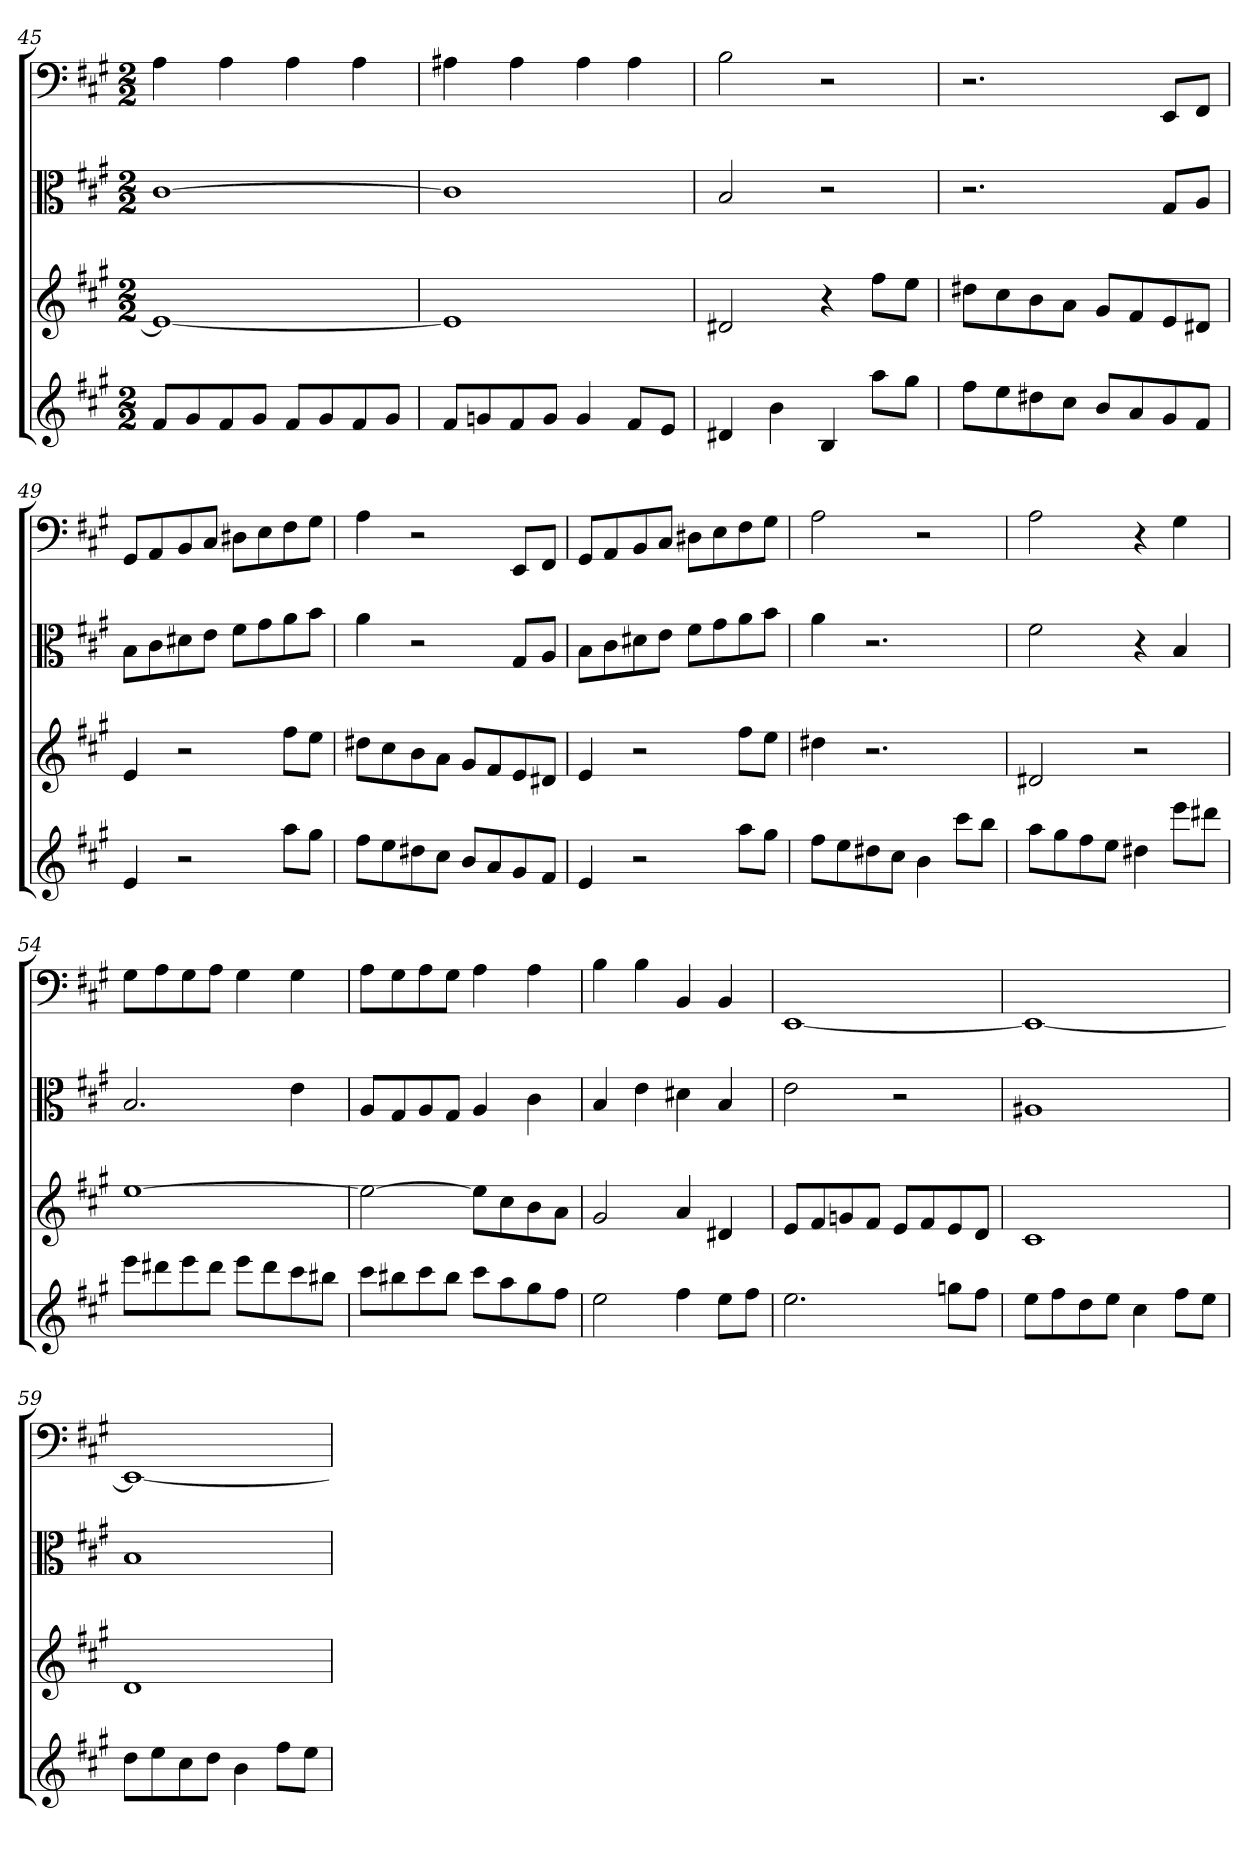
**kern	**kern	**kern	**kern
*part4	*part3	*part2	*part1
*staff4	*staff3	*staff2	*staff1
*	*	*clefC3	*clefF4
*k[f#c#g#]	*k[f#c#g#]	*k[f#c#g#]	*k[f#c#g#]
*A:	*A:	*A:	*A:
*M2/2	*M2/2	*M2/2	*M2/2
=45	=45	=45	=45
8f#L	1e_	[1c#	4A
8g#	.	.	.
8f#	.	.	4A
8g#J	.	.	.
8f#L	.	.	4A
8g#	.	.	.
8f#	.	.	4A
8g#J	.	.	.
=46	=46	=46	=46
8f#L	1e]	1c#]	4A#X
8gn	.	.	.
8f#	.	.	4A#
8gJ	.	.	.
4g	.	.	4A#
8f#L	.	.	4A#
8eJ	.	.	.
=47	=47	=47	=47
4d#X	2d#X	2B	2B
4b	.	.	.
4B	4r	2r	2r
8aaL	8ff#L	.	.
8gg#J	8eeJ	.	.
=48	=48	=48	=48
8ff#L	8dd#XL	2.r	2.r
8ee	8cc#	.	.
8dd#X	8b	.	.
8cc#J	8aJ	.	.
8bL	8g#L	.	.
8a	8f#	.	.
8g#	8e	8G#/L	8EE/L
8f#J	8d#XJ	8A/J	8FF#/J
=49	=49	=49	=49
4e	4e	8B\L	8GG#/L
.	.	8c#\	8AA/
2r	2r	8d#X\	8BB/
.	.	8e\J	8C#/J
.	.	8f#\L	8D#X\L
.	.	8g#\	8E\
8aaL	8ff#L	8a\	8F#\
8gg#J	8eeJ	8b\J	8G#\J
=50	=50	=50	=50
8ff#L	8dd#XL	4a	4A
8ee	8cc#	.	.
8dd#X	8b	2r	2r
8cc#J	8aJ	.	.
8bL	8g#L	.	.
8a	8f#	.	.
8g#	8e	8G#/L	8EE/L
8f#J	8d#XJ	8A/J	8FF#/J
=51	=51	=51	=51
4e	4e	8B\L	8GG#/L
.	.	8c#\	8AA/
2r	2r	8d#X\	8BB/
.	.	8e\J	8C#/J
.	.	8f#\L	8D#X\L
.	.	8g#\	8E\
8aaL	8ff#L	8a\	8F#\
8gg#J	8eeJ	8b\J	8G#\J
=52	=52	=52	=52
8ff#L	4dd#X	4a	2A
8ee	.	.	.
8dd#X	2.r	2.r	.
8cc#J	.	.	.
4b	.	.	2r
8ccc#L	.	.	.
8bbJ	.	.	.
=53	=53	=53	=53
8aaL	2d#X	2f#	2A
8gg#	.	.	.
8ff#	.	.	.
8eeJ	.	.	.
4dd#X	2r	4r	4r
8eeeL	.	4B	4G#
8ddd#XJ	.	.	.
=54	=54	=54	=54
8eeeL	[1ee	2.B	8G#\L
8ddd#X	.	.	8A\
8eee	.	.	8G#\
8ddd#J	.	.	8A\J
8eeeL	.	.	4G#
8ddd#	.	.	.
8ccc#	.	4e	4G#
8bb#XJ	.	.	.
=55	=55	=55	=55
8ccc#L	2ee_	8A/L	8A\L
8bb#X	.	8G#/	8G#\
8ccc#	.	8A/	8A\
8bb#J	.	8G#/J	8G#\J
8ccc#L	8eeL]	4A	4A
8aa	8cc#	.	.
8gg#	8b	4c#	4A
8ff#J	8aJ	.	.
=56	=56	=56	=56
2ee	2g#	4B	4B
.	.	4e	4B
4ff#	4a	4d#X	4BB
8eeL	4d#X	4B	4BB
8ff#J	.	.	.
=57	=57	=57	=57
2.ee	8eL	2e	[1EE
.	8f#	.	.
.	8gn	.	.
.	8f#J	.	.
.	8eL	2r	.
.	8f#	.	.
8ggnL	8e	.	.
8ff#J	8dJ	.	.
=58	=58	=58	=58
8eeL	1c#	1A#X	1EE_
8ff#	.	.	.
8dd	.	.	.
8eeJ	.	.	.
4cc#	.	.	.
8ff#L	.	.	.
8eeJ	.	.	.
=59	=59	=59	=59
8ddL	1d	1B	1EE_
8ee	.	.	.
8cc#	.	.	.
8ddJ	.	.	.
4b	.	.	.
8ff#L	.	.	.
8eeJ	.	.	.
=	=	=	=
*-	*-	*-	*-
